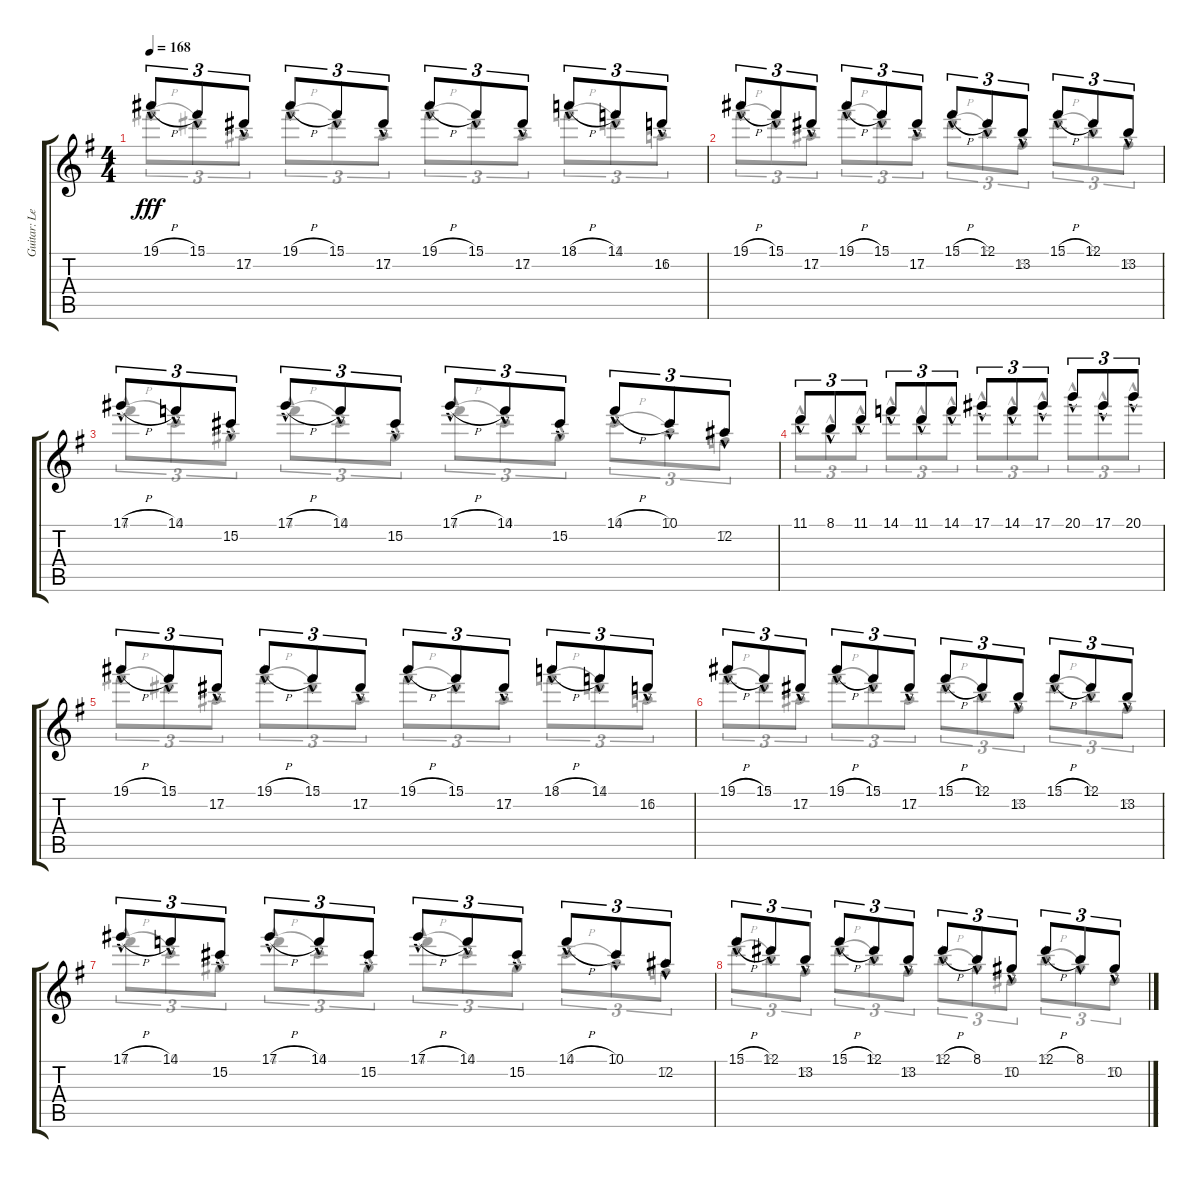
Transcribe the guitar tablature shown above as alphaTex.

\track ("Guitar: Lead" "Guitar: Le") {instrument overdrivenguitar}
\staff {score tabs}
\tuning (Eb4 Bb3 Gb3 Db3 Ab2 Eb2) {hide}
\voice
\ts (4 4)
\tempo 168
\clef g2
\ks g
19.1{h hac}.8{tu (3 2) dy fff} 15.1{hac}.8{tu (3 2)} 17.2{hac}.8{tu (3 2)} 19.1{h hac}.8{tu (3 2)} 15.1{hac}.8{tu (3 2)} 17.2{hac}.8{tu (3 2)} 19.1{h hac}.8{tu (3 2)} 15.1{hac}.8{tu (3 2)} 17.2{hac}.8{tu (3 2)} 18.1{h hac}.8{tu (3 2)} 14.1{hac}.8{tu (3 2)} 16.2{hac}.8{tu (3 2)} |
19.1{h hac}.8{tu (3 2)} 15.1{hac}.8{tu (3 2)} 17.2{hac}.8{tu (3 2)} 19.1{h hac}.8{tu (3 2)} 15.1{hac}.8{tu (3 2)} 17.2{hac}.8{tu (3 2)} 15.1{h hac}.8{tu (3 2)} 12.1{hac}.8{tu (3 2)} 13.2{hac}.8{tu (3 2)} 15.1{h hac}.8{tu (3 2)} 12.1{hac}.8{tu (3 2)} 13.2{hac}.8{tu (3 2)} |
17.1{h hac}.8{tu (3 2)} 14.1{hac}.8{tu (3 2)} 15.2{hac}.8{tu (3 2)} 17.1{h hac}.8{tu (3 2)} 14.1{hac}.8{tu (3 2)} 15.2{hac}.8{tu (3 2)} 17.1{h hac}.8{tu (3 2)} 14.1{hac}.8{tu (3 2)} 15.2{hac}.8{tu (3 2)} 14.1{h hac}.8{tu (3 2)} 10.1{hac}.8{tu (3 2)} 12.2{hac}.8{tu (3 2)} |
11.1{hac}.8{tu (3 2)} 8.1{hac}.8{tu (3 2)} 11.1{hac}.8{tu (3 2)} 14.1{hac}.8{tu (3 2)} 11.1{hac}.8{tu (3 2)} 14.1{hac}.8{tu (3 2)} 17.1{hac}.8{tu (3 2)} 14.1{hac}.8{tu (3 2)} 17.1{hac}.8{tu (3 2)} 20.1{hac}.8{tu (3 2)} 17.1{hac}.8{tu (3 2)} 20.1{hac}.8{tu (3 2)} |
19.1{h hac}.8{tu (3 2)} 15.1{hac}.8{tu (3 2)} 17.2{hac}.8{tu (3 2)} 19.1{h hac}.8{tu (3 2)} 15.1{hac}.8{tu (3 2)} 17.2{hac}.8{tu (3 2)} 19.1{h hac}.8{tu (3 2)} 15.1{hac}.8{tu (3 2)} 17.2{hac}.8{tu (3 2)} 18.1{h hac}.8{tu (3 2)} 14.1{hac}.8{tu (3 2)} 16.2{hac}.8{tu (3 2)} |
19.1{h hac}.8{tu (3 2)} 15.1{hac}.8{tu (3 2)} 17.2{hac}.8{tu (3 2)} 19.1{h hac}.8{tu (3 2)} 15.1{hac}.8{tu (3 2)} 17.2{hac}.8{tu (3 2)} 15.1{h hac}.8{tu (3 2)} 12.1{hac}.8{tu (3 2)} 13.2{hac}.8{tu (3 2)} 15.1{h hac}.8{tu (3 2)} 12.1{hac}.8{tu (3 2)} 13.2{hac}.8{tu (3 2)} |
17.1{h hac}.8{tu (3 2)} 14.1{hac}.8{tu (3 2)} 15.2{hac}.8{tu (3 2)} 17.1{h hac}.8{tu (3 2)} 14.1{hac}.8{tu (3 2)} 15.2{hac}.8{tu (3 2)} 17.1{h hac}.8{tu (3 2)} 14.1{hac}.8{tu (3 2)} 15.2{hac}.8{tu (3 2)} 14.1{h hac}.8{tu (3 2)} 10.1{hac}.8{tu (3 2)} 12.2{hac}.8{tu (3 2)} |
15.1{h hac}.8{tu (3 2)} 12.1{hac}.8{tu (3 2)} 13.2{hac}.8{tu (3 2)} 15.1{h hac}.8{tu (3 2)} 12.1{hac}.8{tu (3 2)} 13.2{hac}.8{tu (3 2)} 12.1{h hac}.8{tu (3 2)} 8.1{hac}.8{tu (3 2)} 10.2{hac}.8{tu (3 2)} 12.1{h hac}.8{tu (3 2)} 8.1{hac}.8{tu (3 2)} 10.2{hac}.8{tu (3 2)}
\voice
\clef g2
\ottava regular
\simile none
\ks g
15.1{h hac}.8{tu (3 2) dy fff} 12.1{hac}.8{tu (3 2)} 12.2{hac}.8{tu (3 2)} 15.1{h hac}.8{tu (3 2)} 12.1{hac}.8{tu (3 2)} 12.2{hac}.8{tu (3 2)} 15.1{h hac}.8{tu (3 2)} 12.1{hac}.8{tu (3 2)} 12.2{hac}.8{tu (3 2)} 14.1{h hac}.8{tu (3 2)} 11.1{hac}.8{tu (3 2)} 11.2{hac}.8{tu (3 2)} |
15.1{h hac}.8{tu (3 2)} 12.1{hac}.8{tu (3 2)} 12.2{hac}.8{tu (3 2)} 15.1{h hac}.8{tu (3 2)} 12.1{hac}.8{tu (3 2)} 12.2{hac}.8{tu (3 2)} 12.1{h hac}.8{tu (3 2)} 8.1{hac}.8{tu (3 2)} 8.2{hac}.8{tu (3 2)} 12.1{h hac}.8{tu (3 2)} 8.1{hac}.8{tu (3 2)} 8.2{hac}.8{tu (3 2)} |
14.1{h hac}.8{tu (3 2)} 10.1{hac}.8{tu (3 2)} 10.2{hac}.8{tu (3 2)} 14.1{h hac}.8{tu (3 2)} 10.1{hac}.8{tu (3 2)} 10.2{hac}.8{tu (3 2)} 14.1{h hac}.8{tu (3 2)} 10.1{hac}.8{tu (3 2)} 10.2{hac}.8{tu (3 2)} 10.1{h hac}.8{tu (3 2)} 7.1{hac}.8{tu (3 2)} 7.2{hac}.8{tu (3 2)} |
11.1{hac}.8{tu (3 2)} 8.1{hac}.8{tu (3 2)} 11.1{hac}.8{tu (3 2)} 14.1{hac}.8{tu (3 2)} 11.1{hac}.8{tu (3 2)} 14.1{hac}.8{tu (3 2)} 17.1{hac}.8{tu (3 2)} 14.1{hac}.8{tu (3 2)} 17.1{hac}.8{tu (3 2)} 20.1{hac}.8{tu (3 2)} 17.1{hac}.8{tu (3 2)} 20.1{hac}.8{tu (3 2)} |
15.1{h hac}.8{tu (3 2)} 12.1{hac}.8{tu (3 2)} 12.2{hac}.8{tu (3 2)} 15.1{h hac}.8{tu (3 2)} 12.1{hac}.8{tu (3 2)} 12.2{hac}.8{tu (3 2)} 15.1{h hac}.8{tu (3 2)} 12.1{hac}.8{tu (3 2)} 12.2{hac}.8{tu (3 2)} 14.1{h hac}.8{tu (3 2)} 11.1{hac}.8{tu (3 2)} 11.2{hac}.8{tu (3 2)} |
15.1{h hac}.8{tu (3 2)} 12.1{hac}.8{tu (3 2)} 12.2{hac}.8{tu (3 2)} 15.1{h hac}.8{tu (3 2)} 12.1{hac}.8{tu (3 2)} 12.2{hac}.8{tu (3 2)} 12.1{h hac}.8{tu (3 2)} 8.1{hac}.8{tu (3 2)} 8.2{hac}.8{tu (3 2)} 12.1{h hac}.8{tu (3 2)} 8.1{hac}.8{tu (3 2)} 8.2{hac}.8{tu (3 2)} |
14.1{h hac}.8{tu (3 2)} 10.1{hac}.8{tu (3 2)} 10.2{hac}.8{tu (3 2)} 14.1{h hac}.8{tu (3 2)} 10.1{hac}.8{tu (3 2)} 10.2{hac}.8{tu (3 2)} 14.1{h hac}.8{tu (3 2)} 10.1{hac}.8{tu (3 2)} 10.2{hac}.8{tu (3 2)} 10.1{h hac}.8{tu (3 2)} 7.1{hac}.8{tu (3 2)} 7.2{hac}.8{tu (3 2)} |
12.1{h hac}.8{tu (3 2)} 8.1{hac}.8{tu (3 2)} 8.2{hac}.8{tu (3 2)} 12.1{h hac}.8{tu (3 2)} 8.1{hac}.8{tu (3 2)} 8.2{hac}.8{tu (3 2)} 8.1{h hac}.8{tu (3 2)} 5.1{hac}.8{tu (3 2)} 5.2{hac}.8{tu (3 2)} 8.1{h hac}.8{tu (3 2)} 5.1{hac}.8{tu (3 2)} 5.2{hac}.8{tu (3 2)}
